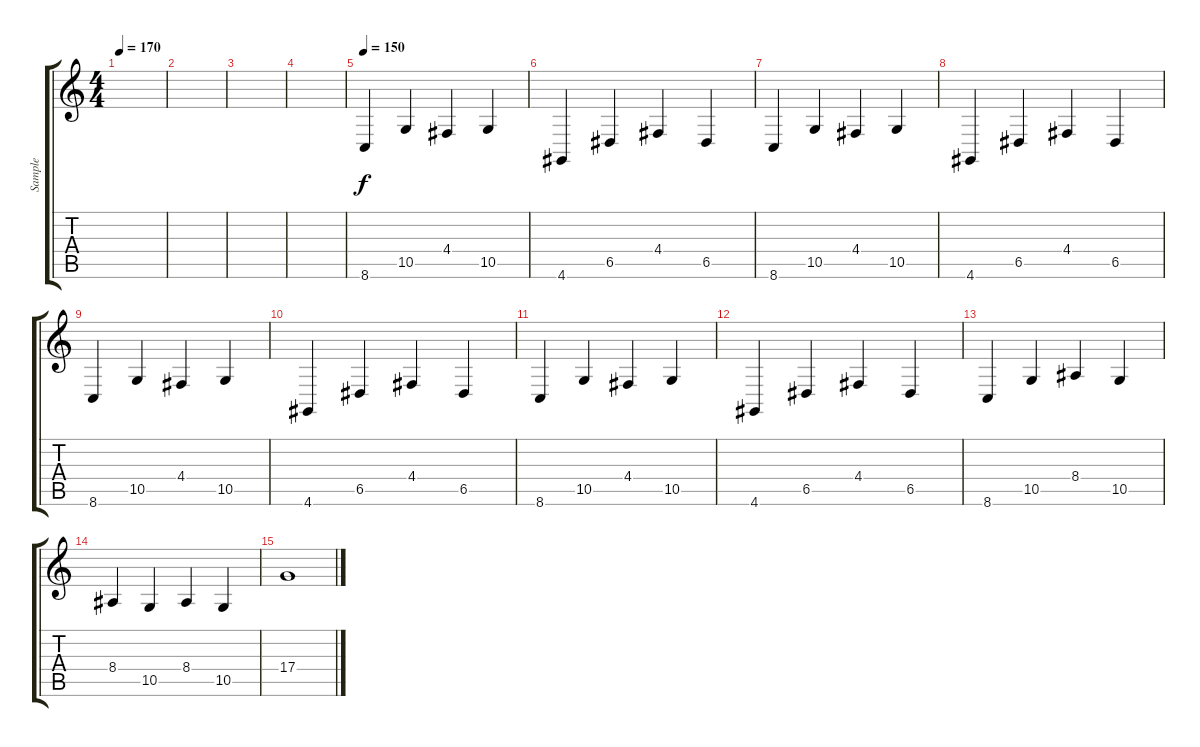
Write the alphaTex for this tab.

\track ("Sample" "Sample") {instrument pad6metallic}
\staff {score tabs}
\tuning (E4 B3 G3 D3 A2 E2) {hide}
\ts (4 4)
\tempo 170
\clef g2
\ks c
|
|
|
|
\tempo 150
8.6.4 10.5.4 4.4.4 10.5.4 |
4.6.4 6.5.4 4.4.4 6.5.4 |
8.6.4 10.5.4 4.4.4 10.5.4 |
4.6.4 6.5.4 4.4.4 6.5.4 |
8.6.4 10.5.4 4.4.4 10.5.4 |
4.6.4 6.5.4 4.4.4 6.5.4 |
8.6.4 10.5.4 4.4.4 10.5.4 |
4.6.4 6.5.4 4.4.4 6.5.4 |
8.6.4 10.5.4 8.4.4 10.5.4 |
8.4.4 10.5.4 8.4.4 10.5.4 |
17.4.1{volume 0}
